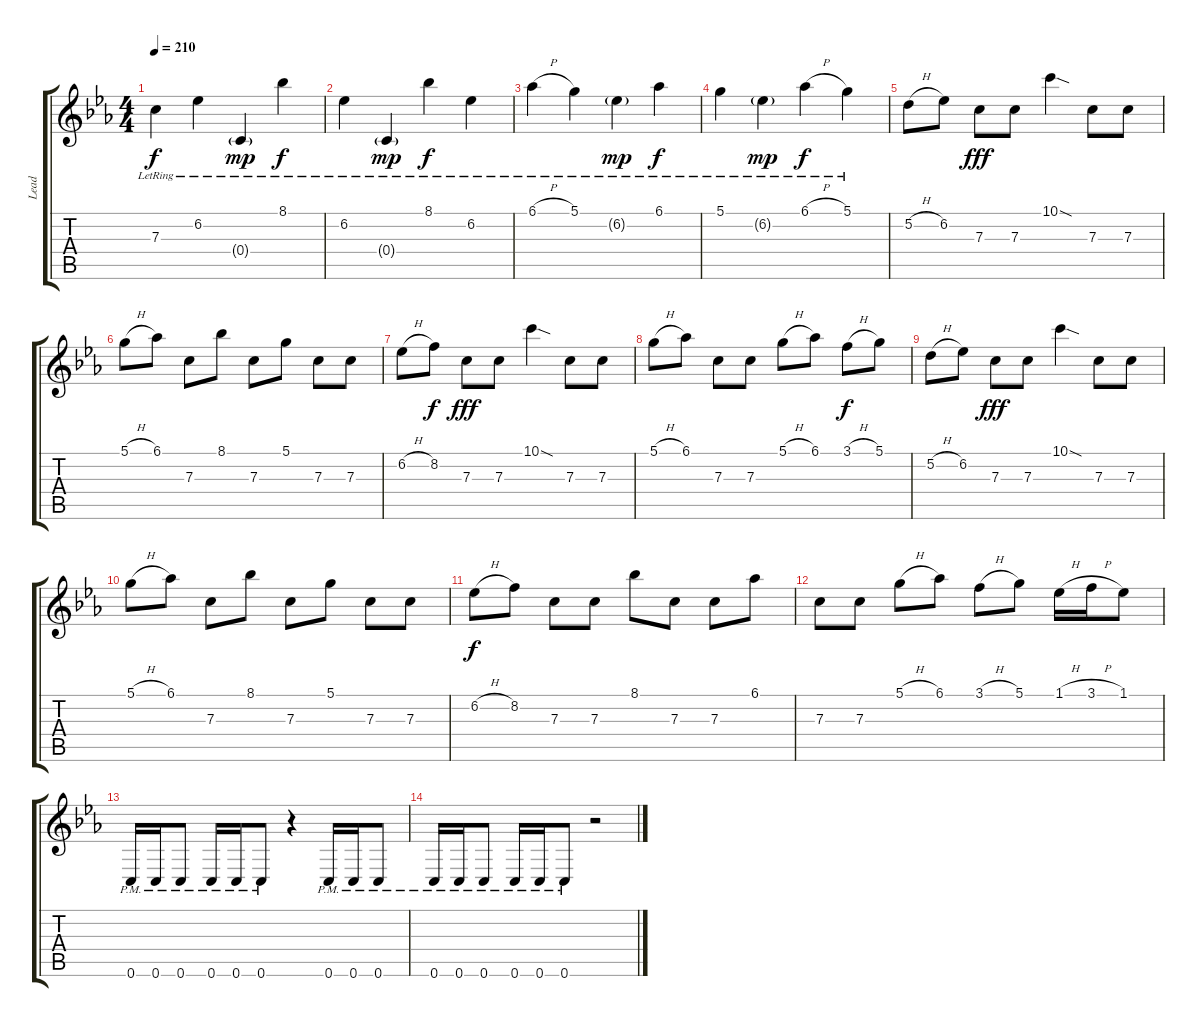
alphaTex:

\track ("Lead" "Lead") {instrument overdrivenguitar}
\staff {score tabs}
\tuning (D4 A3 F3 C3 G2 C2) {hide}
\ts (4 4)
\tempo 210
\clef g2
\ks cminor
7.3{lr}.4{dy f} 6.2{lr}.4 0.4{g lr}.4{dy mp} 8.1{lr}.4{dy f} |
6.2{lr}.4 0.4{g lr}.4{dy mp} 8.1{lr}.4{dy f} 6.2{lr}.4 |
6.1{h lr}.4 5.1{lr}.4 6.2{g lr}.4{dy mp} 6.1{lr}.4{dy f} |
5.1{lr}.4 6.2{g lr}.4{dy mp} 6.1{h lr}.4{dy f} 5.1{lr}.4 |
5.2{h}.8{volume 13} 6.2.8 7.3.8{dy fff} 7.3.8 10.1{sod}.4 7.3.8 7.3.8 |
5.1{h}.8 6.1.8 7.3.8 8.1.8 7.3.8 5.1.8 7.3.8 7.3.8 |
6.2{h}.8 8.2.8{dy f} 7.3.8{dy fff} 7.3.8 10.1{sod}.4 7.3.8 7.3.8 |
5.1{h}.8 6.1.8 7.3.8 7.3.8 5.1{h}.8 6.1.8 3.1{h}.8{dy f} 5.1.8 |
5.2{h}.8 6.2.8 7.3.8{dy fff} 7.3.8 10.1{sod}.4 7.3.8 7.3.8 |
5.1{h}.8 6.1.8 7.3.8 8.1.8 7.3.8 5.1.8 7.3.8 7.3.8 |
6.2{h}.8{dy f} 8.2.8 7.3.8 7.3.8 8.1.8 7.3.8 7.3.8 6.1.8 |
7.3.8 7.3.8 5.1{h}.8 6.1.8 3.1{h}.8 5.1.8 1.1{h}.16 3.1{h}.16 1.1.8 |
0.6{pm}.16 0.6{pm}.16 0.6{pm}.8 0.6{pm}.16 0.6{pm}.16 0.6{pm}.8 r.4 0.6{pm}.16 0.6{pm}.16 0.6{pm}.8 |
0.6{pm}.16 0.6{pm}.16 0.6{pm}.8 0.6{pm}.16 0.6{pm}.16 0.6{pm}.8 r.2
